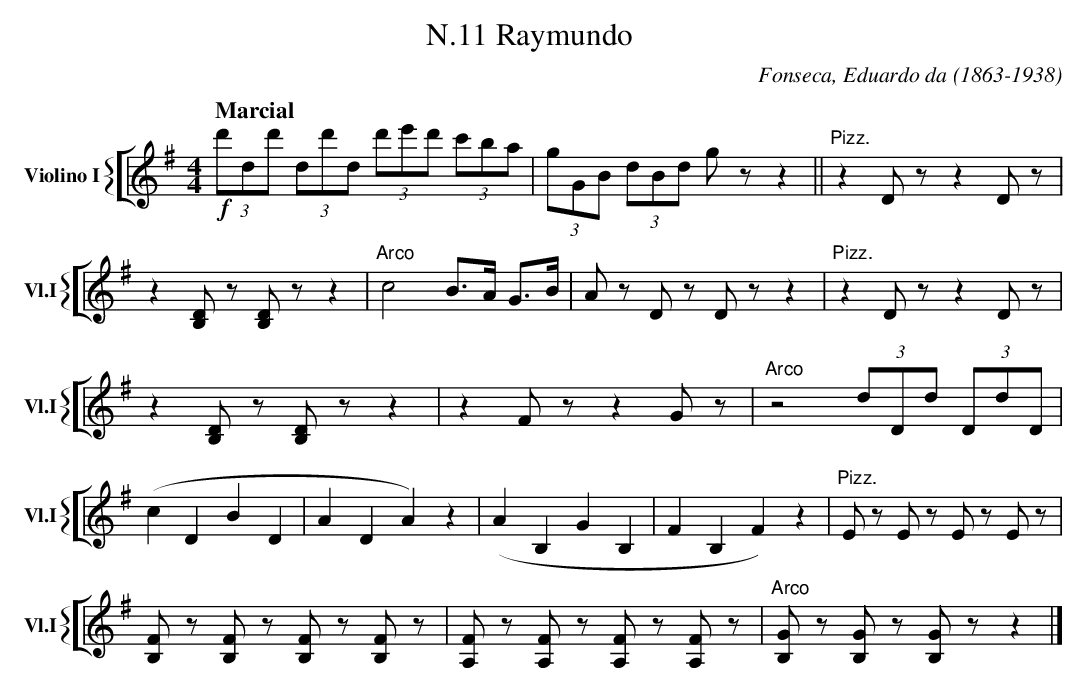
X:1
T:N.11 Raymundo
C:Fonseca, Eduardo da (1863-1938)
M:4/4
L:1/4
K:G
V: 2 clef=treble name="Violino I" sname="Vl.I"
%%staves [{ 2 }]
   [Q:"Marcial"] !f! (3d'/d/d'/ (3d/d'/d/ (3d'/e'/d'/ (3c'/b/a/ | (3g/G/B/ (3d/B/d/ g/z/z  || \
   "Pizz." z D/z/ z D/z/ | z [B,D]/z/ [B,D]/z/ z | "Arco" c2 B/>A/ G/>B/ | A/z/  D/z/ D/z/ z | \
   "Pizz." z D/z/ z D/z/ | z [B,D]/z/ [B,D]/z/ z | z F/z/ z G/z/ | \
   "Arco" z2 (3d/D/d/ (3D/d/D/ | (cDBD | ADA)z | (AB,GB, | FB,F) z| \
   "Pizz." E/z/ E/z/ E/z/ E/z/  | [B,F]/z/ [B,F]/z/ [B,F]/z/ [B,F]/z/ | \
   [A,F]/z/ [A,F]/z/ [A,F]/z/ [A,F]/z/ | \
   "Arco" [B,G]/z/ [B,G]/z/ [B,G]/z/ z |]\
